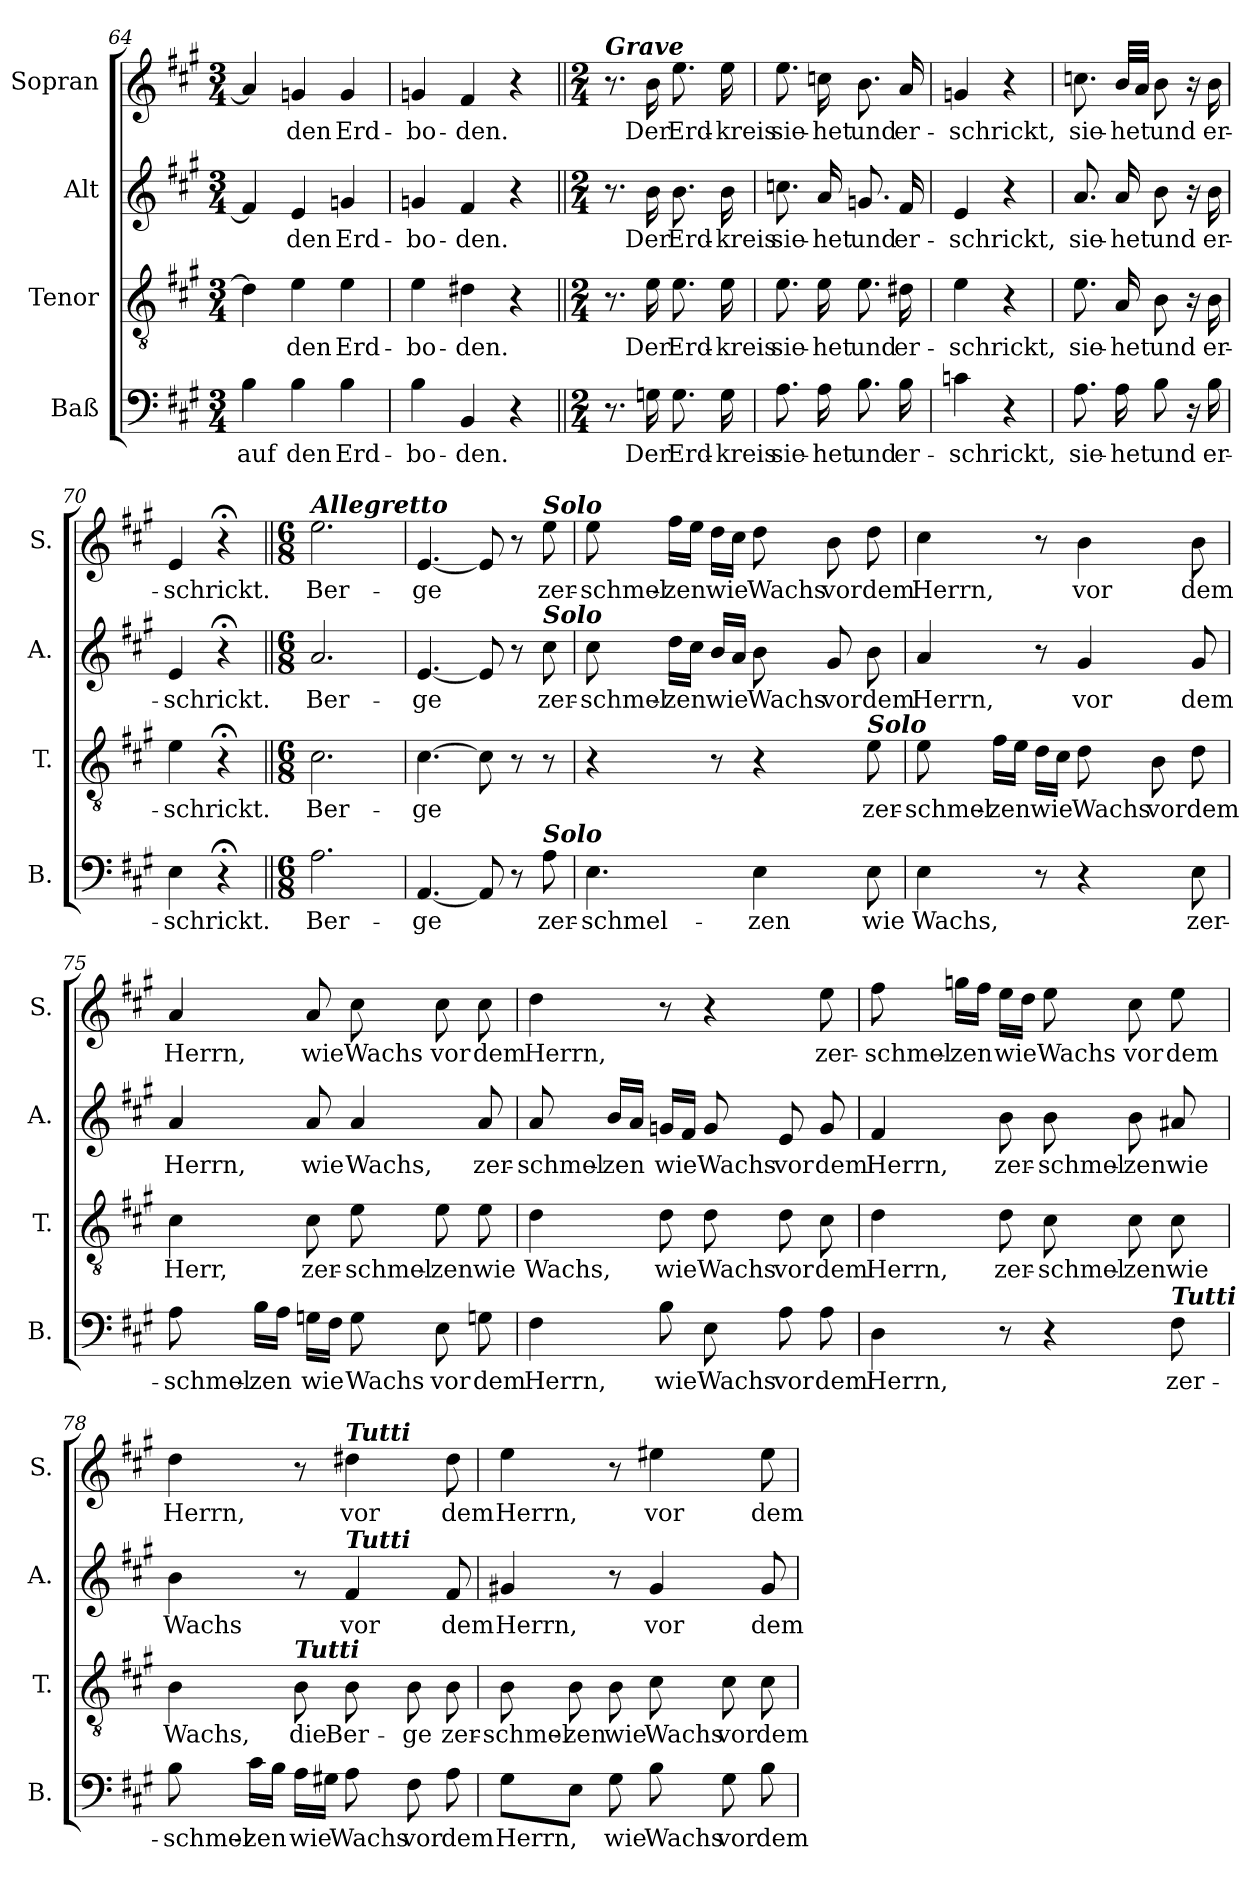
**kern	**text	**kern	**text	**kern	**text	**kern	**text
*part4	*part4	*part3	*part3	*part2	*part2	*part1	*part1
*staff4	*staff4	*staff3	*staff3	*staff2	*staff2	*staff1	*staff1
*I"Baß	*	*I"Tenor	*	*I"Alt	*	*I"Sopran	*
*I'B.	*	*I'T.	*	*I'A.	*	*I'S.	*
*clefF4	*	*clefGv2	*	*clefG2	*	*clefG2	*
*k[f#c#g#]	*	*k[f#c#g#]	*	*k[f#c#g#]	*	*k[f#c#g#]	*
*A:	*	*A:	*	*A:	*	*A:	*
*M3/4	*	*M3/4	*	*M3/4	*	*M3/4	*
=64	=64	=64	=64	=64	=64	=64	=64
!	!LO:LY:b	!	!	!	!	!	!
4B\	auf	4d#\]	.	4f#/]	.	4a/]	.
!	!LO:LY:b	!	!LO:LY:b	!	!LO:LY:b	!	!LO:LY:b
4B\	den	4e\	den	4e/	den	4gn/	den
!	!LO:LY:b	!	!LO:LY:b	!	!LO:LY:b	!	!LO:LY:b
4B\	Erd-	4e\	Erd-	4gn/	Erd-	4g/	Erd-
=65	=65	=65	=65	=65	=65	=65	=65
!	!LO:LY:b	!	!LO:LY:b	!	!LO:LY:b	!	!LO:LY:b
4B\	-bo-	4e\	-bo-	4gn/	-bo-	4gn/	-bo-
!	!LO:LY:b	!	!LO:LY:b	!	!LO:LY:b	!	!LO:LY:b
4BB/	-den.	4d#X\	-den.	4f#/	-den.	4f#/	-den.
4r	.	4r	.	4r	.	4r	.
=66||	=66||	=66||	=66||	=66||	=66||	=66||	=66||
*M2/4	*	*M2/4	*	*M2/4	*	*M2/4	*
!	!	!	!	!	!	!LO:TX:a:Bi:t=Grave	!
8.r	.	8.r	.	8.r	.	8.r	.
!	!LO:LY:b	!	!LO:LY:b	!	!LO:LY:b	!	!LO:LY:b
16Gn\	Der	16e\	Der	16b\	Der	16b\	Der
!	!LO:LY:b	!	!LO:LY:b	!	!LO:LY:b	!	!LO:LY:b
8.G\	Erd-	8.e\	Erd-	8.b\	Erd-	8.ee\	Erd-
!	!LO:LY:b	!	!LO:LY:b	!	!LO:LY:b	!	!LO:LY:b
16G\	-kreis	16e\	-kreis	16b\	-kreis	16ee\	-kreis
=67	=67	=67	=67	=67	=67	=67	=67
!	!LO:LY:b	!	!LO:LY:b	!	!LO:LY:b	!	!LO:LY:b
8.A\	sie-	8.e\	sie-	8.ccn\	sie-	8.ee\	sie-
!	!LO:LY:b	!	!LO:LY:b	!	!LO:LY:b	!	!LO:LY:b
16A\	-het	16e\	-het	16a/	-het	16ccn\	-het
!	!LO:LY:b	!	!LO:LY:b	!	!LO:LY:b	!	!LO:LY:b
8.B\	und	8.e\	und	8.gn/	und	8.b\	und
!	!LO:LY:b	!	!LO:LY:b	!	!LO:LY:b	!	!LO:LY:b
16B\	er-	16d#X\	er-	16f#/	er-	16a/	er-
!!LO:LB:g=z
=68	=68	=68	=68	=68	=68	=68	=68
!	!LO:LY:b	!	!LO:LY:b	!	!LO:LY:b	!	!LO:LY:b
4cn\	-schrickt,	4e\	-schrickt,	4e/	-schrickt,	4gn/	-schrickt,
4r	.	4r	.	4r	.	4r	.
=69	=69	=69	=69	=69	=69	=69	=69
!	!LO:LY:b	!	!LO:LY:b	!	!LO:LY:b	!	!LO:LY:b
8.A\	sie-	8.e\	sie-	8.a/	sie-	8.ccn\	sie-
!	!LO:LY:b	!	!LO:LY:b	!	!LO:LY:b	!	!LO:LY:b
16A\	-het	16A/	-het	16a/	-het	32b/LLL	-het
.	.	.	.	.	.	32a/JJJ	.
!	!LO:LY:b	!	!LO:LY:b	!	!LO:LY:b	!	!LO:LY:b
8B\	und	8B\	und	8b\	und	8b\	und
16r	.	16r	.	16r	.	16r	.
!	!LO:LY:b	!	!LO:LY:b	!	!LO:LY:b	!	!LO:LY:b
16B\	er-	16B\	er-	16b\	er-	16b\	er-
=70	=70	=70	=70	=70	=70	=70	=70
!	!LO:LY:b	!	!LO:LY:b	!	!LO:LY:b	!	!LO:LY:b
4E\	-schrickt.	4e\	-schrickt.	4e/	-schrickt.	4e/	-schrickt.
4r;<	.	4r;<	.	4r;<	.	4r;<	.
=71||	=71||	=71||	=71||	=71||	=71||	=71||	=71||
*M6/8	*	*M6/8	*	*M6/8	*	*M6/8	*
!	!	!	!	!	!	!LO:TX:a:Bi:t=Allegretto	!
!	!LO:LY:b	!	!LO:LY:b	!	!LO:LY:b	!	!LO:LY:b
2.A\	Ber-	2.c#\	Ber-	2.a/	Ber-	2.ee\	Ber-
=72	=72	=72	=72	=72	=72	=72	=72
!	!LO:LY:b	!	!LO:LY:b	!	!LO:LY:b	!	!LO:LY:b
[4.AA/	-ge	[4.c#\	-ge	[4.e/	-ge	[4.e/	-ge
8AA/]	.	8c#\]	.	8e/]	.	8e/]	.
8r	.	8r	.	8r	.	8r	.
!	!	!	!	!	!	!LO:TX:a:Bi:t=Solo	!
!	!	!	!	!LO:TX:a:Bi:t=Solo	!	!	!
!LO:TX:a:Bi:t=Solo	!	!	!	!	!	!	!
!	!LO:LY:b	!	!	!	!LO:LY:b	!	!LO:LY:b
8A\	zer-	8r	.	8cc#\	zer-	8ee\	zer-
=73	=73	=73	=73	=73	=73	=73	=73
!	!LO:LY:b	!	!	!	!LO:LY:b	!	!LO:LY:b
4.E\	-schmel-	4r	.	8cc#\	-schmel-	8ee\	-schmel-
!	!	!	!	!	!LO:LY:b	!	!LO:LY:b
.	.	.	.	16dd\LL	-zen	16ff#\LL	-zen
.	.	.	.	16cc#\JJ	.	16ee\JJ	.
!	!	!	!	!	!LO:LY:b	!	!LO:LY:b
.	.	8r	.	16b/LL	wie	16dd\LL	wie
.	.	.	.	16a/JJ	.	16cc#\JJ	.
!	!LO:LY:b	!	!	!	!LO:LY:b	!	!LO:LY:b
4E\	-zen	4r	.	8b\	Wachs	8dd\	Wachs
!	!	!	!	!	!LO:LY:b	!	!LO:LY:b
.	.	.	.	8g#/	vor	8b\	vor
!	!	!LO:TX:a:Bi:t=Solo	!	!	!	!	!
!	!LO:LY:b	!	!LO:LY:b	!	!LO:LY:b	!	!LO:LY:b
8E\	wie	8e\	zer-	8b\	dem	8dd\	dem
!!LO:PB:g=z
=74	=74	=74	=74	=74	=74	=74	=74
!	!LO:LY:b	!	!LO:LY:b	!	!LO:LY:b	!	!LO:LY:b
4E\	Wachs,	8e\	-schmel-	4a/	Herrn,	4cc#\	Herrn,
!	!	!	!LO:LY:b	!	!	!	!
.	.	16f#\LL	-zen	.	.	.	.
.	.	16e\JJ	.	.	.	.	.
!	!	!	!LO:LY:b	!	!	!	!
8r	.	16d\LL	wie	8r	.	8r	.
.	.	16c#\JJ	.	.	.	.	.
!	!	!	!LO:LY:b	!	!LO:LY:b	!	!LO:LY:b
4r	.	8d\	Wachs	4g#/	vor	4b\	vor
!	!	!	!LO:LY:b	!	!	!	!
.	.	8B\	vor	.	.	.	.
!	!LO:LY:b	!	!LO:LY:b	!	!LO:LY:b	!	!LO:LY:b
8E\	zer-	8d\	dem	8g#/	dem	8b\	dem
=75	=75	=75	=75	=75	=75	=75	=75
!	!LO:LY:b	!	!LO:LY:b	!	!LO:LY:b	!	!LO:LY:b
8A\	-schmel-	4c#\	Herr,	4a/	Herrn,	4a/	Herrn,
!	!LO:LY:b	!	!	!	!	!	!
16B\LL	-zen	.	.	.	.	.	.
16A\JJ	.	.	.	.	.	.	.
!	!LO:LY:b	!	!LO:LY:b	!	!LO:LY:b	!	!LO:LY:b
16Gn\LL	wie	8c#\	zer-	8a/	wie	8a/	wie
16F#\JJ	.	.	.	.	.	.	.
!	!LO:LY:b	!	!LO:LY:b	!	!LO:LY:b	!	!LO:LY:b
8G\	Wachs	8e\	-schmel-	4a/	Wachs,	8cc#\	Wachs
!	!LO:LY:b	!	!LO:LY:b	!	!	!	!LO:LY:b
8E\	vor	8e\	-zen	.	.	8cc#\	vor
!	!LO:LY:b	!	!LO:LY:b	!	!LO:LY:b	!	!LO:LY:b
8Gn\	dem	8e\	wie	8a/	zer-	8cc#\	dem
=76	=76	=76	=76	=76	=76	=76	=76
!	!LO:LY:b	!	!LO:LY:b	!	!LO:LY:b	!	!LO:LY:b
4F#\	Herrn,	4d\	Wachs,	8a/	-schmel-	4dd\	Herrn,
!	!	!	!	!	!LO:LY:b	!	!
.	.	.	.	16b/LL	-zen	.	.
.	.	.	.	16a/JJ	.	.	.
!	!LO:LY:b	!	!LO:LY:b	!	!LO:LY:b	!	!
8B\	wie	8d\	wie	16gn/LL	wie	8r	.
.	.	.	.	16f#/JJ	.	.	.
!	!LO:LY:b	!	!LO:LY:b	!	!LO:LY:b	!	!
8E\	Wachs	8d\	Wachs	8g/	Wachs	4r	.
!	!LO:LY:b	!	!LO:LY:b	!	!LO:LY:b	!	!
8A\	vor	8d\	vor	8e/	vor	.	.
!	!LO:LY:b	!	!LO:LY:b	!	!LO:LY:b	!	!LO:LY:b
8A\	dem	8c#\	dem	8g/	dem	8ee\	zer-
!!LO:LB:g=z
=77	=77	=77	=77	=77	=77	=77	=77
!	!LO:LY:b	!	!LO:LY:b	!	!LO:LY:b	!	!LO:LY:b
4D\	Herrn,	4d\	Herrn,	4f#/	Herrn,	8ff#\	-schmel-
!	!	!	!	!	!	!	!LO:LY:b
.	.	.	.	.	.	16ggn\LL	-zen
.	.	.	.	.	.	16ff#\JJ	.
!	!	!	!LO:LY:b	!	!LO:LY:b	!	!LO:LY:b
8r	.	8d\	zer-	8b\	zer-	16ee\LL	wie
.	.	.	.	.	.	16dd\JJ	.
!	!	!	!LO:LY:b	!	!LO:LY:b	!	!LO:LY:b
4r	.	8c#\	-schmel-	8b\	-schmel-	8ee\	Wachs
!	!	!	!LO:LY:b	!	!LO:LY:b	!	!LO:LY:b
.	.	8c#\	-zen	8b\	-zen	8cc#\	vor
!LO:TX:a:Bi:t=Tutti	!	!	!	!	!	!	!
!	!LO:LY:b	!	!LO:LY:b	!	!LO:LY:b	!	!LO:LY:b
8F#\	zer-	8c#\	wie	8a#X/	wie	8ee\	dem
=78	=78	=78	=78	=78	=78	=78	=78
!	!LO:LY:b	!	!LO:LY:b	!	!LO:LY:b	!	!LO:LY:b
8B\	-schmel-	4B\	Wachs,	4b\	Wachs	4dd\	Herrn,
!	!LO:LY:b	!	!	!	!	!	!
16c#\LL	-zen	.	.	.	.	.	.
16B\JJ	.	.	.	.	.	.	.
!	!	!LO:TX:a:Bi:t=Tutti	!	!	!	!	!
!	!LO:LY:b	!	!LO:LY:b	!	!	!	!
16A\LL	wie	8B\	die	8r	.	8r	.
16G#X\JJ	.	.	.	.	.	.	.
!	!	!	!	!	!	!LO:TX:a:Bi:t=Tutti	!
!	!	!	!	!LO:TX:a:Bi:t=Tutti	!	!	!
!	!LO:LY:b	!	!LO:LY:b	!	!LO:LY:b	!	!LO:LY:b
8A\	Wachs	8B\	Ber-	4f#/	vor	4dd#X\	vor
!	!LO:LY:b	!	!LO:LY:b	!	!	!	!
8F#\	vor	8B\	-ge	.	.	.	.
!	!LO:LY:b	!	!LO:LY:b	!	!LO:LY:b	!	!LO:LY:b
8A\	dem	8B\	zer-	8f#/	dem	8dd#\	dem
=79	=79	=79	=79	=79	=79	=79	=79
!	!LO:LY:b	!	!LO:LY:b	!	!LO:LY:b	!	!LO:LY:b
8G#\L	Herrn,	8B\	-schmel-	4g#X/	Herrn,	4ee\	Herrn,
!	!	!	!LO:LY:b	!	!	!	!
8E\J	.	8B\	-zen	.	.	.	.
!	!LO:LY:b	!	!LO:LY:b	!	!	!	!
8G#\	wie	8B\	wie	8r	.	8r	.
!	!LO:LY:b	!	!LO:LY:b	!	!LO:LY:b	!	!LO:LY:b
8B\	Wachs	8c#\	Wachs	4g#/	vor	4ee#X\	vor
!	!LO:LY:b	!	!LO:LY:b	!	!	!	!
8G#\	vor	8c#\	vor	.	.	.	.
!	!LO:LY:b	!	!LO:LY:b	!	!LO:LY:b	!	!LO:LY:b
8B\	dem	8c#\	dem	8g#/	dem	8ee#\	dem
=	=	=	=	=	=	=	=
*-	*-	*-	*-	*-	*-	*-	*-
